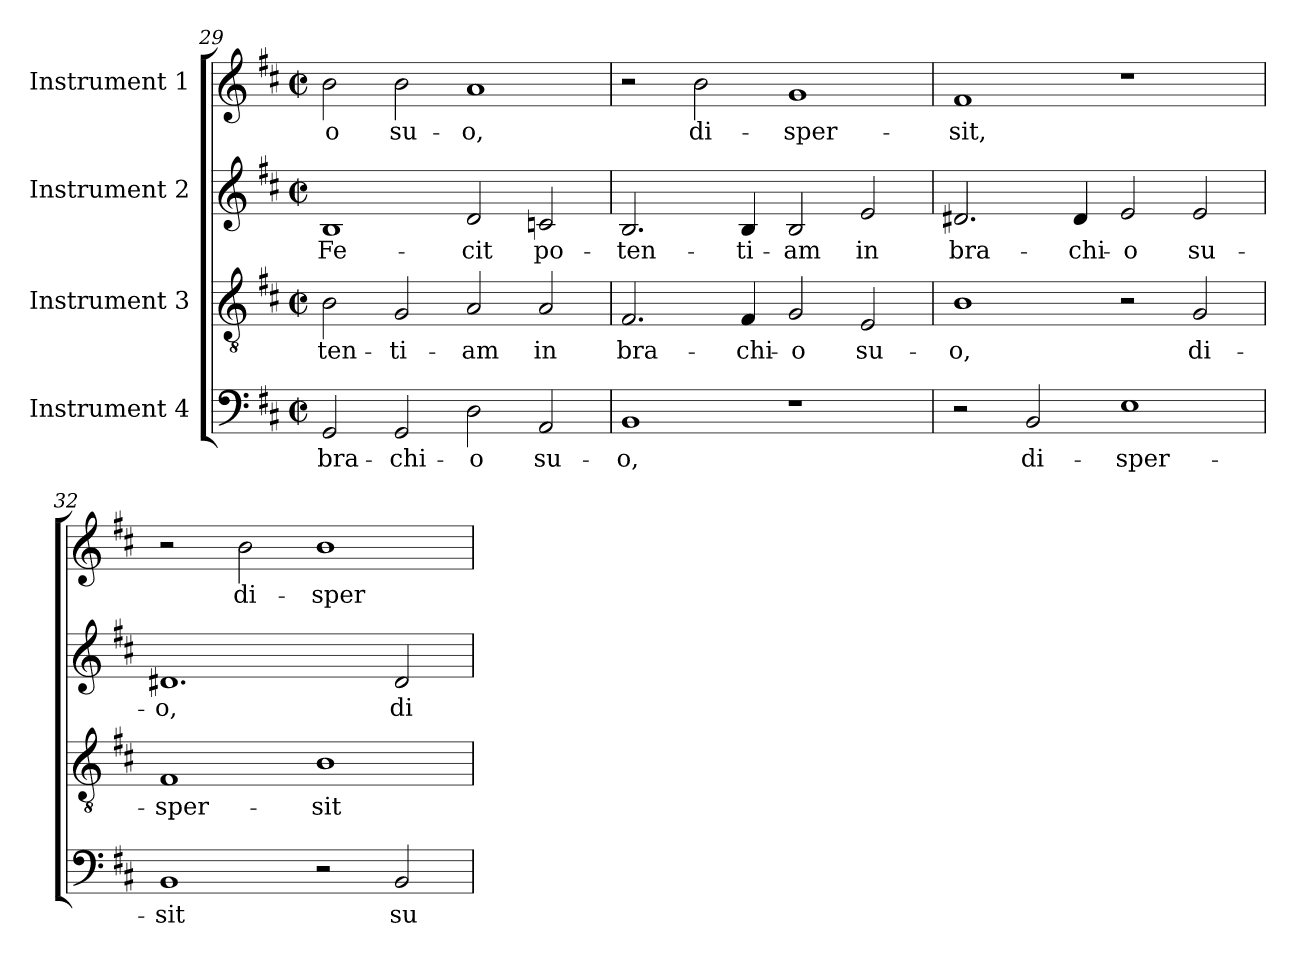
**kern	**text	**kern	**text	**kern	**text	**kern	**text
*part4	*part4	*part3	*part3	*part2	*part2	*part1	*part1
*staff4	*staff4	*staff3	*staff3	*staff2	*staff2	*staff1	*staff1
*I"Instrument 4	*	*I"Instrument 3	*	*I"Instrument 2	*	*I"Instrument 1	*
*clefF4	*	*clefGv2	*	*clefG2	*	*clefG2	*
*k[f#c#]	*	*k[f#c#]	*	*k[f#c#]	*	*k[f#c#]	*
*D:	*	*D:	*	*D:	*	*D:	*
*M2/2	*	*M2/2	*	*M2/2	*	*M2/2	*
*met(c|)	*	*met(c|)	*	*met(c|)	*	*met(c|)	*
=29	=29	=29	=29	=29	=29	=29	=29
!	!LO:LY:b:cj	!	!LO:LY:b:cj	!	!LO:LY:b:cj	!	!LO:LY:b:cj
2GG/	bra-	2B\	-ten-	1B	Fe-	2b\	-o
!	!LO:LY:b:cj	!	!LO:LY:b:cj	!	!	!	!LO:LY:b:cj
2GG/	-chi-	2G/	-ti-	.	.	2b\	su-
!	!LO:LY:b:cj	!	!LO:LY:b:cj	!	!LO:LY:b:cj	!	!LO:LY:b:cj
2D\	-o	2A/	-am	2d/	-cit	1a	-o,
!	!LO:LY:b:cj	!	!LO:LY:b:cj	!	!LO:LY:b:cj	!	!
2AA/	su-	2A/	in	2cn/	po-	.	.
!!LO:LB:g=z
=30	=30	=30	=30	=30	=30	=30	=30
!	!LO:LY:b:cj	!	!LO:LY:b:cj	!	!LO:LY:b:cj	!	!
1BB	-o,	2.F#/	bra-	2.B/	-ten-	2r	.
!	!	!	!	!	!	!	!LO:LY:b:cj
.	.	.	.	.	.	2b\	di-
!	!	!	!LO:LY:b:cj	!	!LO:LY:b:cj	!	!
.	.	4F#/	-chi-	4B/	-ti-	.	.
!	!	!	!LO:LY:b:cj	!	!LO:LY:b:cj	!	!LO:LY:b:cj
1r	.	2G/	-o	2B/	-am	1g	-sper-
!	!	!	!LO:LY:b:cj	!	!LO:LY:b:cj	!	!
.	.	2E/	su-	2e/	in	.	.
=31	=31	=31	=31	=31	=31	=31	=31
!	!	!	!LO:LY:b:cj	!	!LO:LY:b:cj	!	!LO:LY:b:cj
2r	.	1B	-o,	2.d#X/	bra-	1f#	-sit,
!	!LO:LY:b:cj	!	!	!	!	!	!
2BB/	di-	.	.	.	.	.	.
!	!	!	!	!	!LO:LY:b:cj	!	!
.	.	.	.	4d#/	-chi-	.	.
!	!LO:LY:b:cj	!	!	!	!LO:LY:b:cj	!	!
1E	-sper-	2r	.	2e/	-o	1r	.
!	!	!	!LO:LY:b:cj	!	!LO:LY:b:cj	!	!
.	.	2G/	di-	2e/	su-	.	.
=32	=32	=32	=32	=32	=32	=32	=32
!	!LO:LY:b:cj	!	!LO:LY:b:cj	!	!LO:LY:b:cj	!	!
1BB	-sit	1F#	-sper-	1.d#X	-o,	2r	.
!	!	!	!	!	!	!	!LO:LY:b:cj
.	.	.	.	.	.	2b\	di-
!	!	!	!LO:LY:b:cj	!	!	!	!LO:LY:b:cj
2r	.	1B	-sit	.	.	1b	-sper-
!	!LO:LY:b:cj	!	!	!	!LO:LY:b:cj	!	!
2BB/	su-	.	.	2d#/	di-	.	.
=	=	=	=	=	=	=	=
*-	*-	*-	*-	*-	*-	*-	*-
